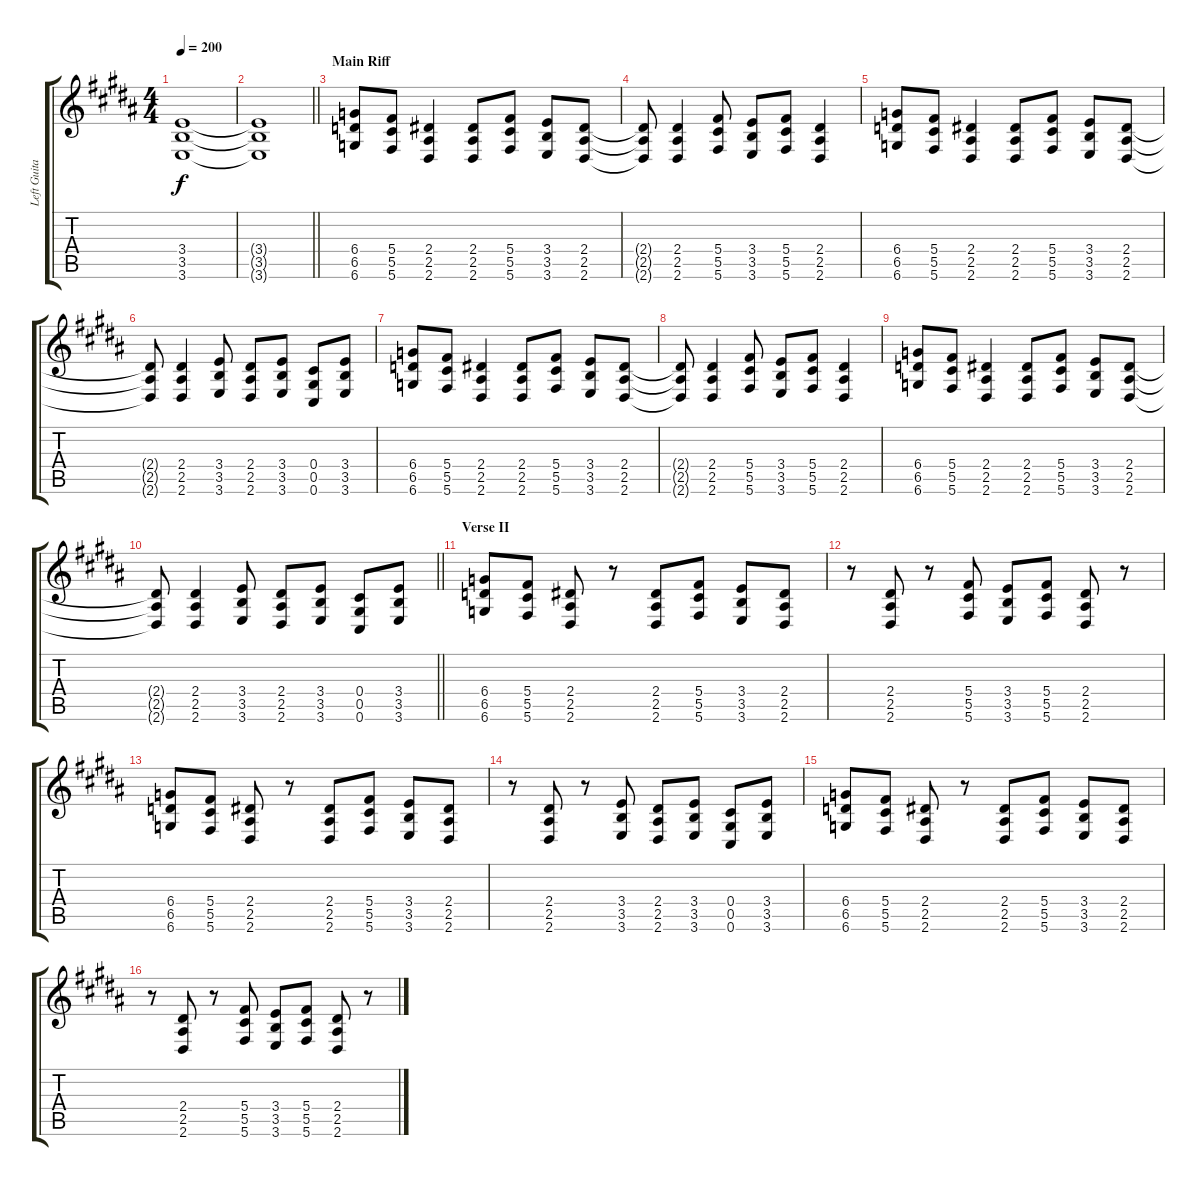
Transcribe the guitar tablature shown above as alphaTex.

\track ("Left Guitar" "Left Guita") {instrument distortionguitar}
\staff {score tabs}
\tuning (Eb4 Bb3 Gb3 Db3 Ab2 Db2) {hide}
\ts (4 4)
\tempo 200
\clef g2
\ks b
(3.4 3.5 3.6).1{dy f} |
\barLineRight lightlight
(3.4{t} 3.5{t} 3.6{t}).1 |
\section ("" "Main Riff")
(6.4 6.5 6.6).8 (5.4 5.5 5.6).8 (2.4 2.5 2.6).4 (2.4 2.5 2.6).8 (5.4 5.5 5.6).8 (3.4 3.5 3.6).8 (2.4 2.5 2.6).8 |
(2.4{t} 2.5{t} 2.6{t}).8 (2.4 2.5 2.6).4 (5.4 5.5 5.6).8 (3.4 3.5 3.6).8 (5.4 5.5 5.6).8 (2.4 2.5 2.6).4 |
(6.4 6.5 6.6).8 (5.4 5.5 5.6).8 (2.4 2.5 2.6).4 (2.4 2.5 2.6).8 (5.4 5.5 5.6).8 (3.4 3.5 3.6).8 (2.4 2.5 2.6).8 |
(2.4{t} 2.5{t} 2.6{t}).8 (2.4 2.5 2.6).4 (3.4 3.5 3.6).8 (2.4 2.5 2.6).8 (3.4 3.5 3.6).8 (0.4 0.5 0.6).8 (3.4 3.5 3.6).8 |
(6.4 6.5 6.6).8 (5.4 5.5 5.6).8 (2.4 2.5 2.6).4 (2.4 2.5 2.6).8 (5.4 5.5 5.6).8 (3.4 3.5 3.6).8 (2.4 2.5 2.6).8 |
(2.4{t} 2.5{t} 2.6{t}).8 (2.4 2.5 2.6).4 (5.4 5.5 5.6).8 (3.4 3.5 3.6).8 (5.4 5.5 5.6).8 (2.4 2.5 2.6).4 |
(6.4 6.5 6.6).8 (5.4 5.5 5.6).8 (2.4 2.5 2.6).4 (2.4 2.5 2.6).8 (5.4 5.5 5.6).8 (3.4 3.5 3.6).8 (2.4 2.5 2.6).8 |
\barLineRight lightlight
(2.4{t} 2.5{t} 2.6{t}).8 (2.4 2.5 2.6).4 (3.4 3.5 3.6).8 (2.4 2.5 2.6).8 (3.4 3.5 3.6).8 (0.4 0.5 0.6).8 (3.4 3.5 3.6).8 |
\section ("" "Verse II")
(6.4 6.5 6.6).8 (5.4 5.5 5.6).8 (2.4 2.5 2.6).8 r.8 (2.4 2.5 2.6).8 (5.4 5.5 5.6).8 (3.4 3.5 3.6).8 (2.4 2.5 2.6).8 |
r.8 (2.4 2.5 2.6).8 r.8 (5.4 5.5 5.6).8 (3.4 3.5 3.6).8 (5.4 5.5 5.6).8 (2.4 2.5 2.6).8 r.8 |
(6.4 6.5 6.6).8 (5.4 5.5 5.6).8 (2.4 2.5 2.6).8 r.8 (2.4 2.5 2.6).8 (5.4 5.5 5.6).8 (3.4 3.5 3.6).8 (2.4 2.5 2.6).8 |
r.8 (2.4 2.5 2.6).8 r.8 (3.4 3.5 3.6).8 (2.4 2.5 2.6).8 (3.4 3.5 3.6).8 (0.4 0.5 0.6).8 (3.4 3.5 3.6).8 |
(6.4 6.5 6.6).8 (5.4 5.5 5.6).8 (2.4 2.5 2.6).8 r.8 (2.4 2.5 2.6).8 (5.4 5.5 5.6).8 (3.4 3.5 3.6).8 (2.4 2.5 2.6).8 |
r.8 (2.4 2.5 2.6).8 r.8 (5.4 5.5 5.6).8 (3.4 3.5 3.6).8 (5.4 5.5 5.6).8 (2.4 2.5 2.6).8 r.8
